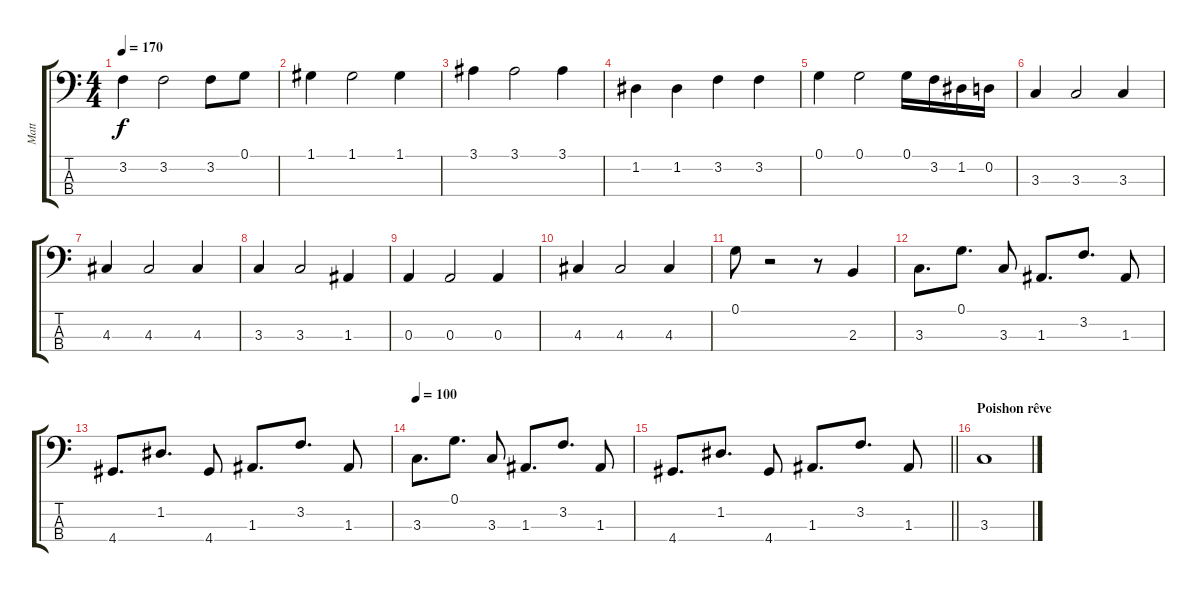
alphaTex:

\track ("Matt" "Matt") {instrument electricbassfinger}
\staff {score tabs}
\tuning (G2 D2 A1 E1) {hide}
\ts (4 4)
\tempo 170
\clef f4
\ks c
3.2.4{dy f} 3.2.2 3.2.8 0.1.8 |
1.1.4 1.1.2 1.1.4 |
3.1.4 3.1.2 3.1.4 |
1.2.4 1.2.4 3.2.4 3.2.4 |
0.1.4 0.1.2 0.1.16 3.2.16 1.2.16 0.2.16 |
3.3.4 3.3.2 3.3.4 |
4.3.4 4.3.2 4.3.4 |
3.3.4 3.3.2 1.3.4 |
0.3.4 0.3.2 0.3.4 |
4.3.4 4.3.2 4.3.4 |
0.1.8 r.2 r.8 2.3.4 |
3.3.8{d} 0.1.8{d} 3.3.8 1.3.8{d} 3.2.8{d} 1.3.8 |
4.4.8{d} 1.2.8{d} 4.4.8 1.3.8{d} 3.2.8{d} 1.3.8 |
\tempo 100
3.3.8{d} 0.1.8{d} 3.3.8 1.3.8{d} 3.2.8{d} 1.3.8 |
\barLineRight lightlight
4.4.8{d} 1.2.8{d} 4.4.8 1.3.8{d} 3.2.8{d} 1.3.8 |
\section ("" "Poishon rêve")
3.3.1
